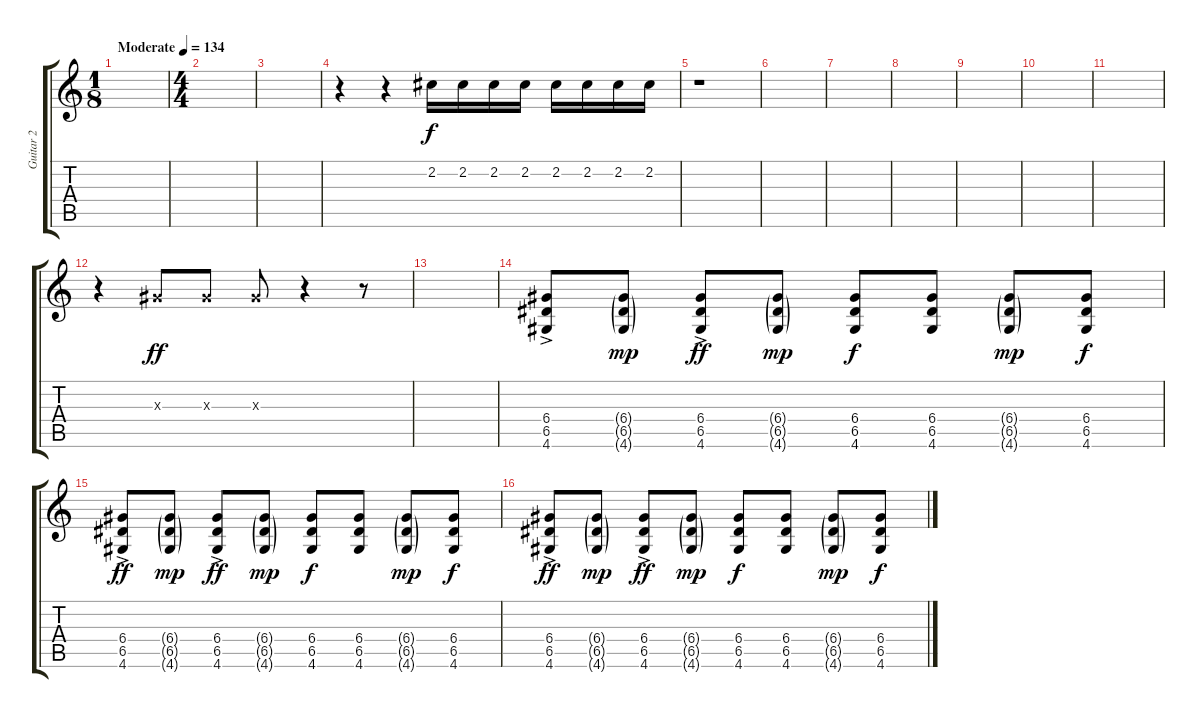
\track ("Guitar 2" "Guitar 2") {instrument electricguitarjazz}
\staff {score tabs}
\tuning (E4 B3 G3 D3 A2 E2) {hide}
\ts (1 8)
\tempo (134 "Moderate")
\clef g2
\ks c
|
\ts (4 4)
|
|
r.4 r.4 2.2.16{volume 0} 2.2.16 2.2.16 2.2.16 2.2.16 2.2.16 2.2.16 2.2.16 |
r.1 |
|
|
|
|
|
|
r.4 1.3{x}.8{dy ff} 1.3{x}.8 1.3{x}.8 r.4 r.8 |
|
(6.4{ac} 6.5{ac} 4.6{ac}).8 (6.4{g} 6.5{g} 4.6{g}).8{dy mp} (6.4{ac} 6.5{ac} 4.6{ac}).8{dy ff} (6.4{g} 6.5{g} 4.6{g}).8{dy mp} (6.4 6.5 4.6).8{dy f} (6.4 6.5 4.6).8 (6.4{g} 6.5{g} 4.6{g}).8{dy mp} (6.4 6.5 4.6).8{dy f} |
(6.4{ac} 6.5{ac} 4.6{ac}).8{dy ff} (6.4{g} 6.5{g} 4.6{g}).8{dy mp} (6.4{ac} 6.5{ac} 4.6{ac}).8{dy ff} (6.4{g} 6.5{g} 4.6{g}).8{dy mp} (6.4 6.5 4.6).8{dy f} (6.4 6.5 4.6).8 (6.4{g} 6.5{g} 4.6{g}).8{dy mp} (6.4 6.5 4.6).8{dy f} |
(6.4{ac} 6.5{ac} 4.6{ac}).8{dy ff} (6.4{g} 6.5{g} 4.6{g}).8{dy mp} (6.4{ac} 6.5{ac} 4.6{ac}).8{dy ff} (6.4{g} 6.5{g} 4.6{g}).8{dy mp} (6.4 6.5 4.6).8{dy f} (6.4 6.5 4.6).8 (6.4{g} 6.5{g} 4.6{g}).8{dy mp} (6.4 6.5 4.6).8{dy f}
